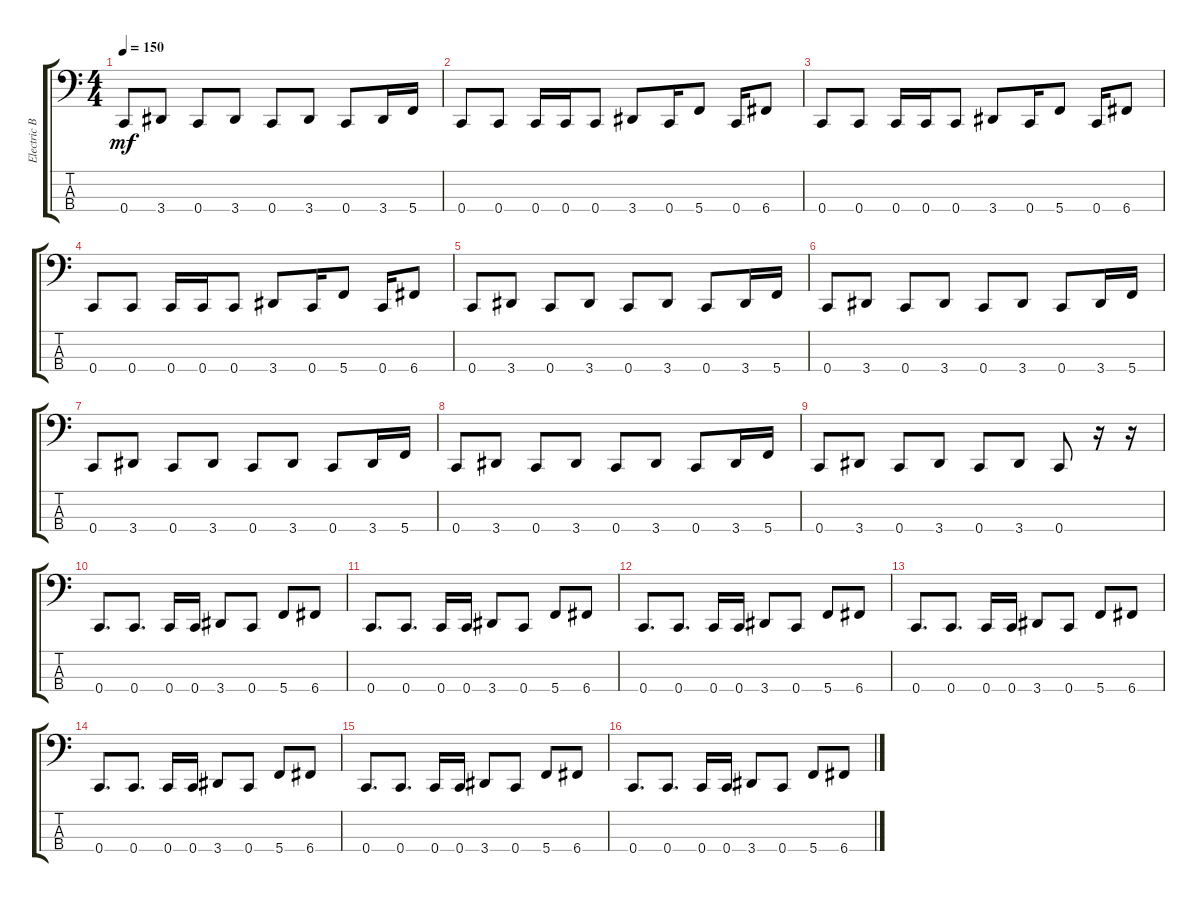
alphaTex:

\track ("Electric Bass" "Electric B") {instrument electricbassfinger}
\staff {score tabs}
\tuning (F2 C2 G1 C1) {hide}
\ts (4 4)
\tempo 150
\clef f4
\ks c
0.4.8{dy mf} 3.4.8 0.4.8 3.4.8 0.4.8 3.4.8 0.4.8 3.4.16 5.4.16 |
0.4.8 0.4.8 0.4.16 0.4.16 0.4.8 3.4.8 0.4.16 5.4.8 0.4.16 6.4.8 |
0.4.8 0.4.8 0.4.16 0.4.16 0.4.8 3.4.8 0.4.16 5.4.8 0.4.16 6.4.8 |
0.4.8 0.4.8 0.4.16 0.4.16 0.4.8 3.4.8 0.4.16 5.4.8 0.4.16 6.4.8 |
0.4.8 3.4.8 0.4.8 3.4.8 0.4.8 3.4.8 0.4.8 3.4.16 5.4.16 |
0.4.8 3.4.8 0.4.8 3.4.8 0.4.8 3.4.8 0.4.8 3.4.16 5.4.16 |
0.4.8 3.4.8 0.4.8 3.4.8 0.4.8 3.4.8 0.4.8 3.4.16 5.4.16 |
0.4.8 3.4.8 0.4.8 3.4.8 0.4.8 3.4.8 0.4.8 3.4.16 5.4.16 |
0.4.8 3.4.8 0.4.8 3.4.8 0.4.8 3.4.8 0.4.8 r.16 r.16 |
0.4.8{d} 0.4.8{d} 0.4.16 0.4.16 3.4.8 0.4.8 5.4.8 6.4.8 |
0.4.8{d} 0.4.8{d} 0.4.16 0.4.16 3.4.8 0.4.8 5.4.8 6.4.8 |
0.4.8{d} 0.4.8{d} 0.4.16 0.4.16 3.4.8 0.4.8 5.4.8 6.4.8 |
0.4.8{d} 0.4.8{d} 0.4.16 0.4.16 3.4.8 0.4.8 5.4.8 6.4.8 |
0.4.8{d} 0.4.8{d} 0.4.16 0.4.16 3.4.8 0.4.8 5.4.8 6.4.8 |
0.4.8{d} 0.4.8{d} 0.4.16 0.4.16 3.4.8 0.4.8 5.4.8 6.4.8 |
0.4.8{d} 0.4.8{d} 0.4.16 0.4.16 3.4.8 0.4.8 5.4.8 6.4.8
